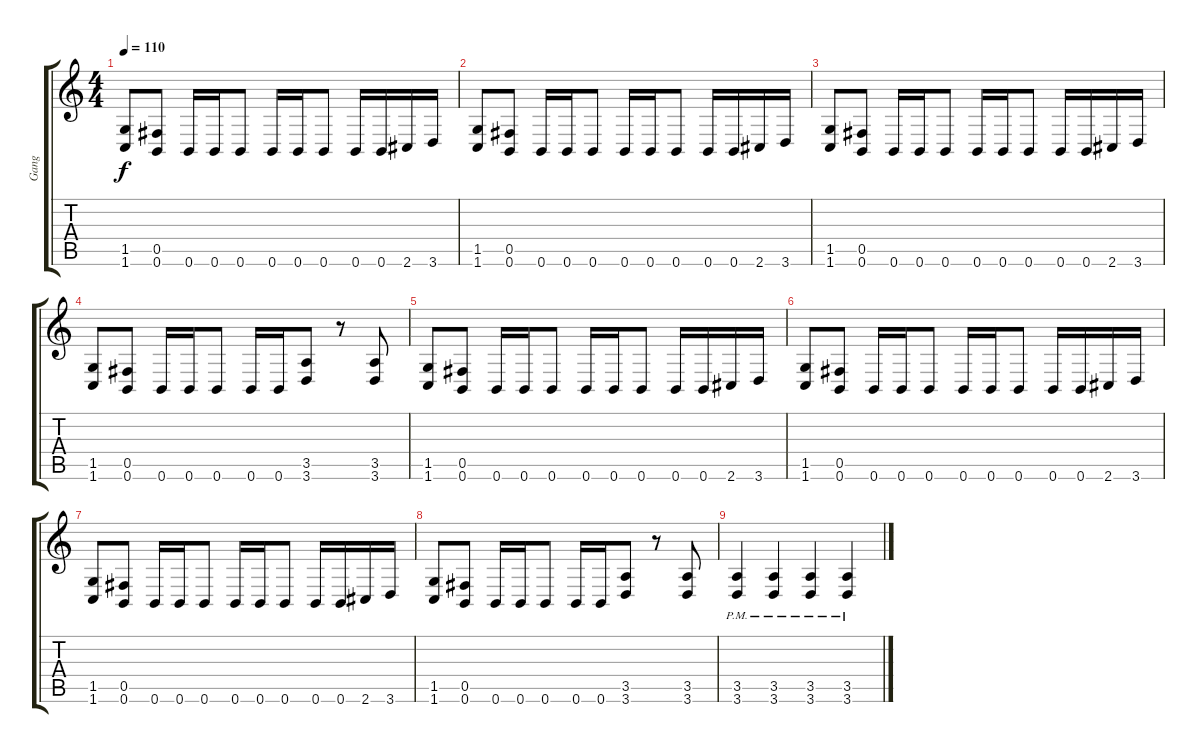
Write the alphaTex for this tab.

\track ("Gang" "Gang") {instrument distortionguitar}
\staff {score tabs}
\tuning (Db4 Ab3 E3 B2 Gb2 B1) {hide}
\ts (4 4)
\tempo 110
\clef g2
\ks c
(1.5 1.6).8{dy f} (0.5 0.6).8 0.6.16 0.6.16 0.6.8 0.6.16 0.6.16 0.6.8 0.6.16 0.6.16 2.6.16 3.6.16 |
(1.5 1.6).8 (0.5 0.6).8 0.6.16 0.6.16 0.6.8 0.6.16 0.6.16 0.6.8 0.6.16 0.6.16 2.6.16 3.6.16 |
(1.5 1.6).8 (0.5 0.6).8 0.6.16 0.6.16 0.6.8 0.6.16 0.6.16 0.6.8 0.6.16 0.6.16 2.6.16 3.6.16 |
(1.5 1.6).8 (0.5 0.6).8 0.6.16 0.6.16 0.6.8 0.6.16 0.6.16 (3.5 3.6).8 r.8 (3.5 3.6).8 |
(1.5 1.6).8 (0.5 0.6).8 0.6.16 0.6.16 0.6.8 0.6.16 0.6.16 0.6.8 0.6.16 0.6.16 2.6.16 3.6.16 |
(1.5 1.6).8 (0.5 0.6).8 0.6.16 0.6.16 0.6.8 0.6.16 0.6.16 0.6.8 0.6.16 0.6.16 2.6.16 3.6.16 |
(1.5 1.6).8 (0.5 0.6).8 0.6.16 0.6.16 0.6.8 0.6.16 0.6.16 0.6.8 0.6.16 0.6.16 2.6.16 3.6.16 |
(1.5 1.6).8 (0.5 0.6).8 0.6.16 0.6.16 0.6.8 0.6.16 0.6.16 (3.5 3.6).8 r.8 (3.5 3.6).8 |
(3.5{pm} 3.6).4 (3.5{pm} 3.6).4 (3.5{pm} 3.6).4 (3.5{pm} 3.6).4
